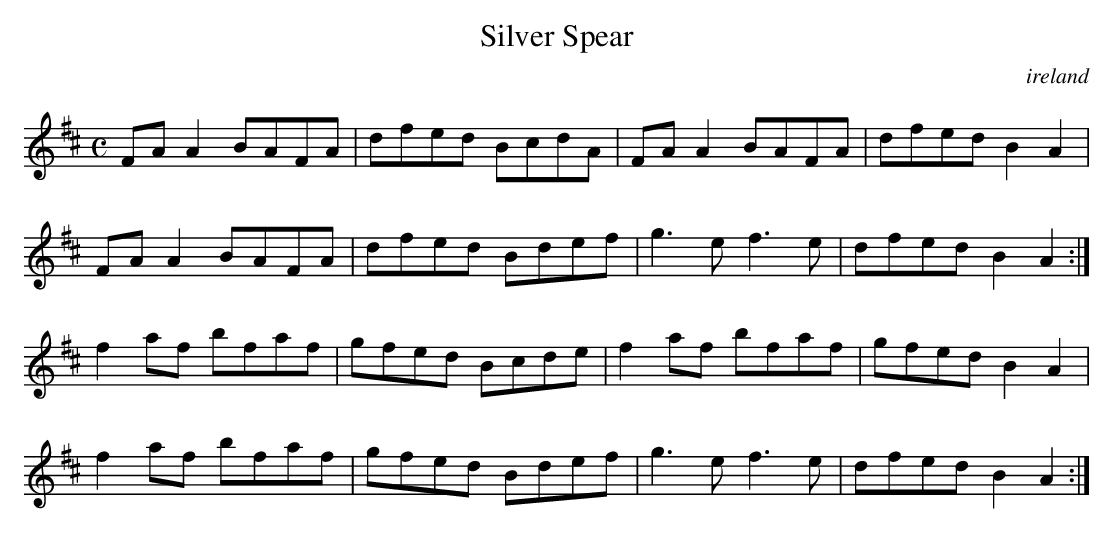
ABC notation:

X:1
T:Silver Spear
O:ireland
M:C
L:1/8
K:D Major
FAA2 BAFA|dfed BcdA|FAA2 BAFA|dfed B2A2|!
FAA2 BAFA|dfed Bdef|g3e f3e|dfed B2A2:|!
f2af bfaf|gfed Bcde|f2af bfaf|gfed B2A2|!
f2af bfaf|gfed Bdef|g3e f3e|dfed B2A2:|!
